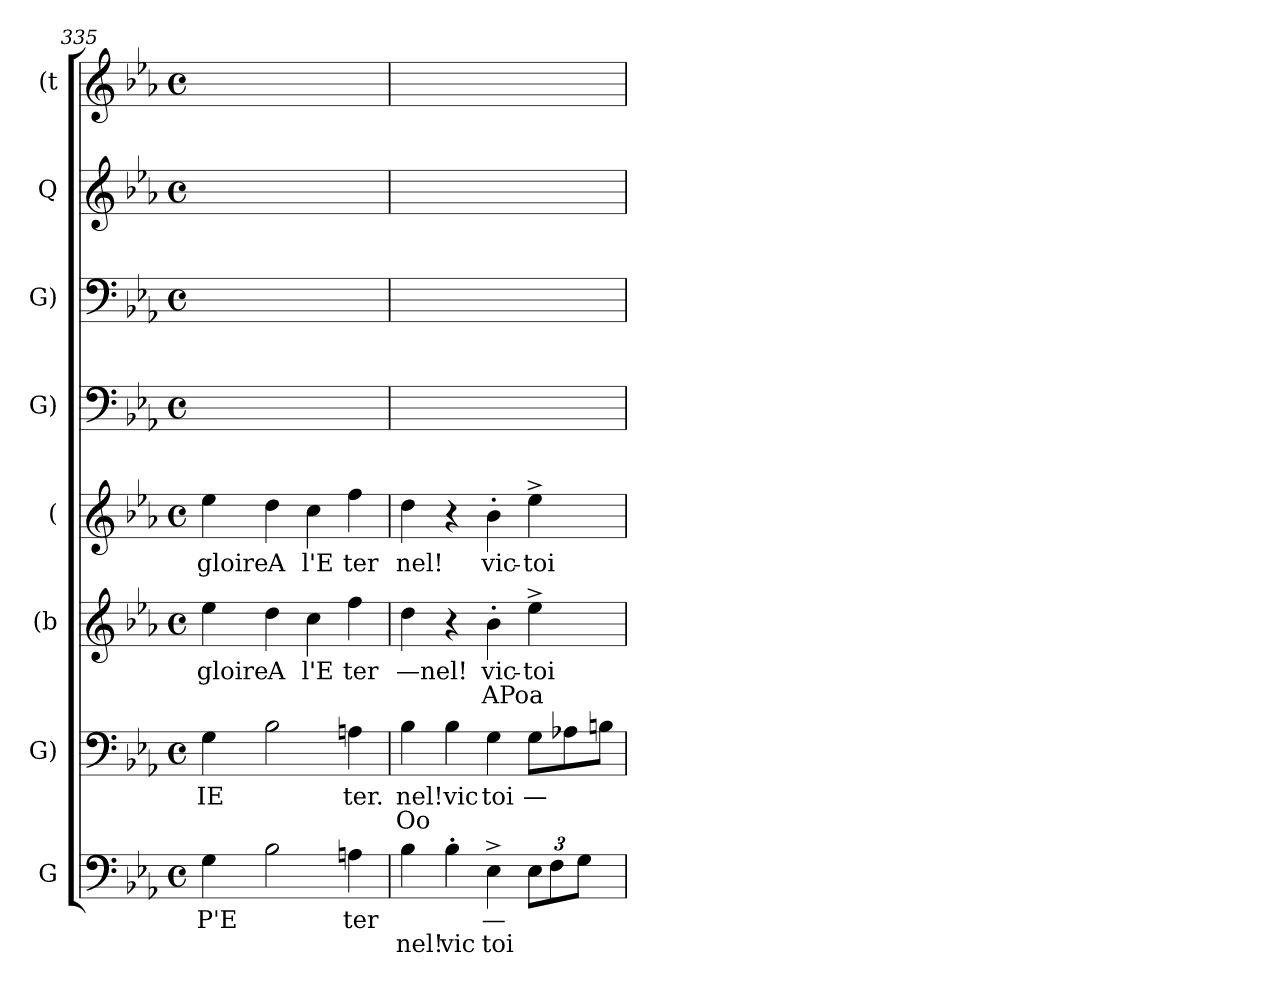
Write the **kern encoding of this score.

**kern	**text	**text	**kern	**text	**text	**kern	**text	**text	**kern	**text	**kern	**kern	**kern	**kern
*part8	*part8	*part8	*part7	*part7	*part7	*part6	*part6	*part6	*part5	*part5	*part4	*part3	*part2	*part1
*staff8	*staff8	*staff8	*staff7	*staff7	*staff7	*staff6	*staff6	*staff6	*staff5	*staff5	*staff4	*staff3	*staff2	*staff1
*I"G	*	*	*I"G)	*	*	*I"(b	*	*	*I"(	*	*I"G)	*I"G)	*I"Q	*I"(t
*clefF4	*	*	*clefF4	*	*	*clefG2	*	*	*clefG2	*	*clefF4	*clefF4	*clefG2	*clefG2
*k[b-e-a-]	*	*	*k[b-e-a-]	*	*	*k[b-e-a-]	*	*	*k[b-e-a-]	*	*k[b-e-a-]	*k[b-e-a-]	*k[b-e-a-]	*k[b-e-a-]
*M4/4	*	*	*M4/4	*	*	*M4/4	*	*	*M4/4	*	*M4/4	*M4/4	*M4/4	*M4/4
*met(c)	*	*	*met(c)	*	*	*met(c)	*	*	*met(c)	*	*met(c)	*met(c)	*met(c)	*met(c)
=335	=335	=335	=335	=335	=335	=335	=335	=335	=335	=335	=335	=335	=335	=335
4Gi\	P'E	.	4Gi\	IE-	.	4ee-i\	gloire	.	4ee-i\	gloire	1ryy	1ryy	1ryy	1ryy
2B-i\	--	.	2B-i\	--	.	4ddi\	A	.	4ddi\	A	.	.	.	.
.	.	.	.	.	.	4cci\	l'E	.	4cci\	l'E	.	.	.	.
4Ani\	ter	.	4Ani\	ter.	.	4ffi\	ter	.	4ffi\	ter	.	.	.	.
!!LO:LB:g=z
=336	=336	=336	=336	=336	=336	=336	=336	=336	=336	=336	=336	=336	=336	=336
4B-i\	.	nel!	4B-i\	nel!vic	Oo	4ddi\	—nel!	.	4ddi\	nel!	1ryy	1ryy	1ryy	1ryy
4B-'>i\	.	vic	4B-i\	.	.	4r	.	.	4r	.	.	.	.	.
4E-^>i\	—	toi	4Gi\	toi	.	4b-'>i\	vic-	APoa	4b-'>i\	vic-	.	.	.	.
12E-i\L	.	--	8Gi\L	—	.	4ee-^>i\	toi	.	4ee-^>i\	toi	.	.	.	.
12Fi\	.	.	.	.	.	.	.	.	.	.	.	.	.	.
.	.	.	8A-Xi\	.	.	.	.	.	.	.	.	.	.	.
12Gi\J	.	.	.	.	.	.	.	.	.	.	.	.	.	.
8ryy	.	.	8Bj\J	.	.	8ryy	.	.	8ryy	.	8ryy	8ryy	8ryy	8ryy
=	=	=	=	=	=	=	=	=	=	=	=	=	=	=
*-	*-	*-	*-	*-	*-	*-	*-	*-	*-	*-	*-	*-	*-	*-
